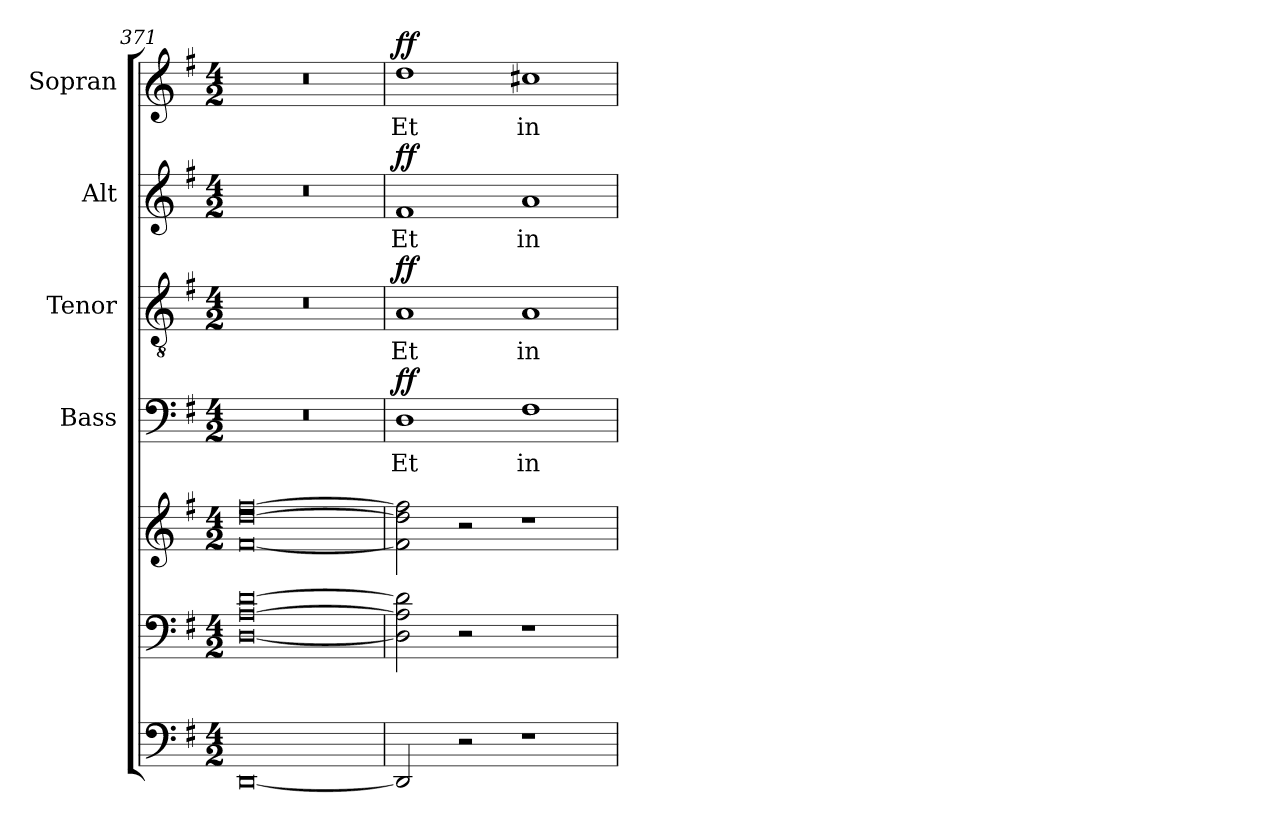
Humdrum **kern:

**kern	**kern	**kern	**kern	**text	**dynam	**kern	**text	**dynam	**kern	**text	**dynam	**kern	**text	**dynam
*part6	*part5	*part5	*part4	*part4	*part4	*part3	*part3	*part3	*part2	*part2	*part2	*part1	*part1	*part1
*staff7	*staff6	*staff5	*staff4	*staff4	*staff4	*staff3	*staff3	*staff3	*staff2	*staff2	*staff2	*staff1	*staff1	*staff1
*	*	*	*I"Bass	*	*	*I"Tenor	*	*	*I"Alt	*	*	*I"Sopran	*	*
*	*	*	*I'B.	*	*	*I'T.	*	*	*I'A.	*	*	*I'S.	*	*
!!LO:LB:g=z
*clefF4	*clefF4	*clefG2	*clefF4	*	*	*clefGv2	*	*	*clefG2	*	*	*clefG2	*	*
*k[f#]	*k[f#]	*k[f#]	*k[f#]	*	*	*k[f#]	*	*	*k[f#]	*	*	*k[f#]	*	*
*G:	*G:	*G:	*G:	*	*	*G:	*	*	*G:	*	*	*G:	*	*
*M4/2	*M4/2	*M4/2	*M4/2	*	*	*M4/2	*	*	*M4/2	*	*	*M4/2	*	*
=371	=371	=371	=371	=371	=371	=371	=371	=371	=371	=371	=371	=371	=371	=371
[0DD	[0D [0A [0d	[0f# [0dd [0ff#	0r	.	.	0r	.	.	0r	.	.	0r	.	.
=372	=372	=372	=372	=372	=372	=372	=372	=372	=372	=372	=372	=372	=372	=372
!	!	!	!	!LO:LY:b	!LO:DY:a	!	!LO:LY:b	!LO:DY:a	!	!LO:LY:b	!LO:DY:a	!	!LO:LY:b	!LO:DY:a
2DD/]	2D\] 2A\] 2d\]	2f#\] 2dd\] 2ff#\]	1D	Et	ff	1A	Et	ff	1f#	Et	ff	1dd	Et	ff
2r	2r	2r	.	.	.	.	.	.	.	.	.	.	.	.
!	!	!	!	!LO:LY:b	!	!	!LO:LY:b	!	!	!LO:LY:b	!	!	!LO:LY:b	!
1r	1r	1r	1F#	in	.	1A	in	.	1a	in	.	1cc#X	in	.
=	=	=	=	=	=	=	=	=	=	=	=	=	=	=
*-	*-	*-	*-	*-	*-	*-	*-	*-	*-	*-	*-	*-	*-	*-
